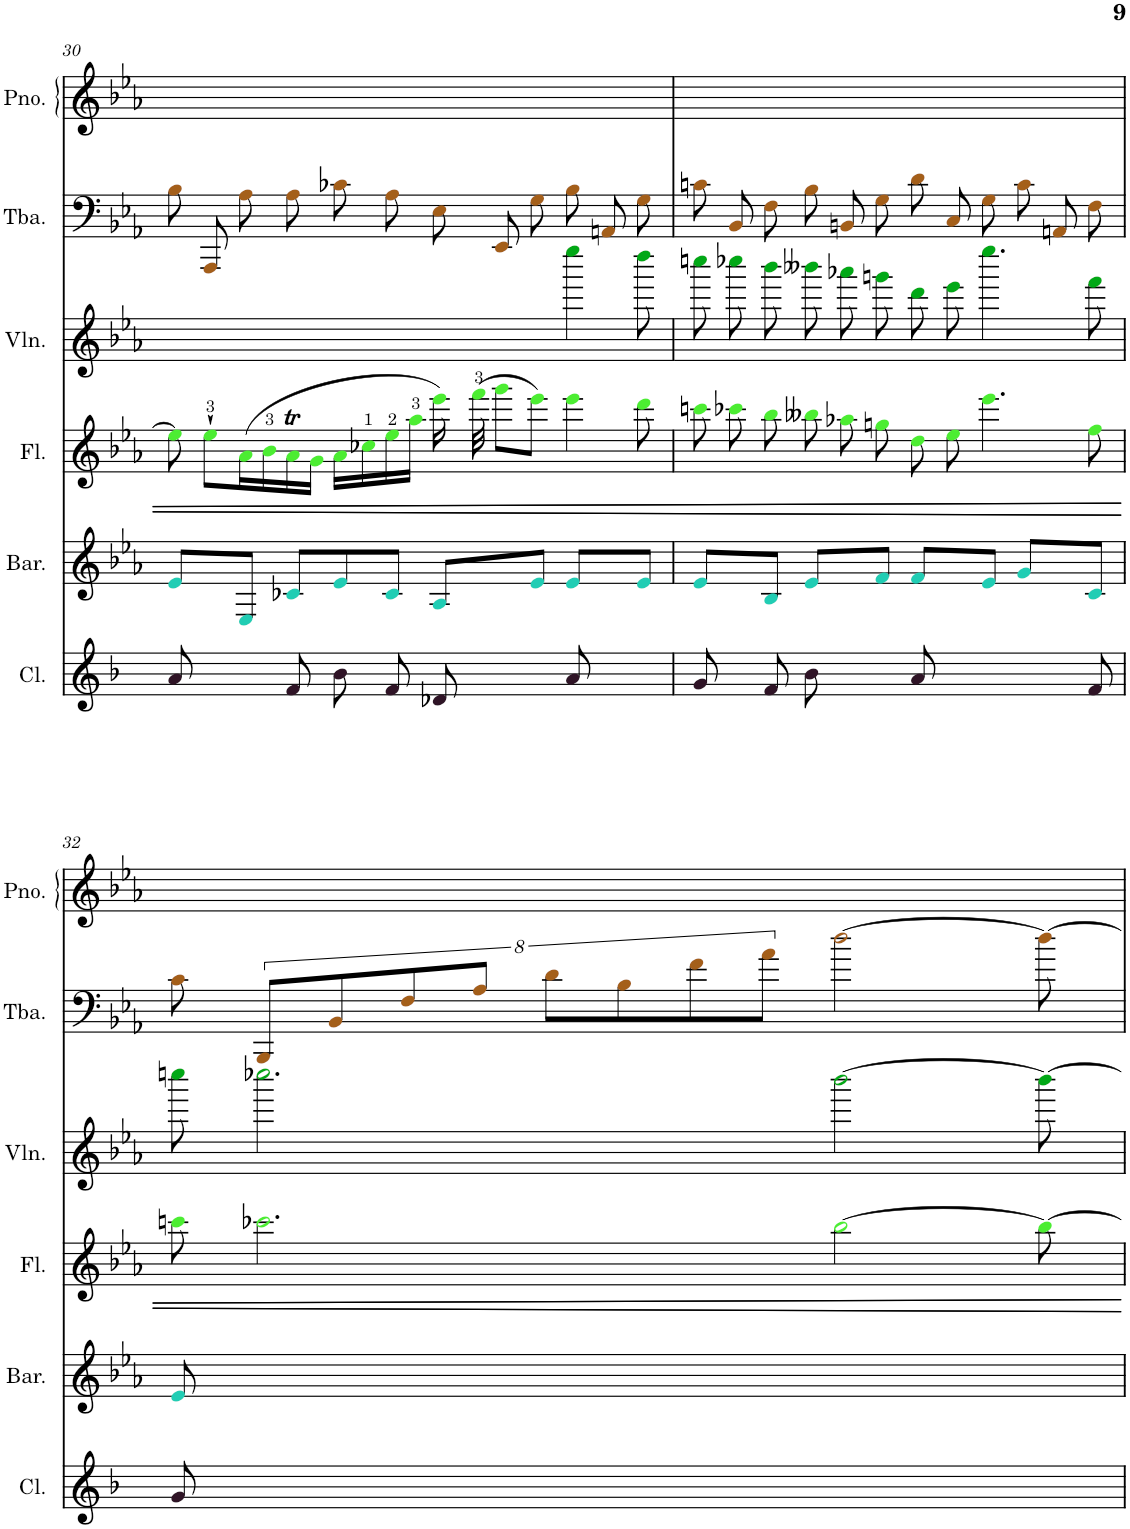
**kern	**kern	**kern	**kern	**kern	**kern
*part6	*part5	*part4	*part3	*part2	*part1
*staff6	*staff5	*staff4	*staff3	*staff2	*staff1
*I"Clarinet	*I"Baritone	*I"Flute	*I"Violin	*I"Tuba	*I"Piano
*I'Cl.	*I'Bar.	*I'Fl.	*I'Vln.	*I'Tba.	*I'Pno.
!!LO:PB:g=z
*clefG2	*clefG2	*clefG2	*clefG2	*clefF4	*clefG2
*Trd1c2	*	*	*	*	*
*k[b-]	*k[b-e-a-]	*k[b-e-a-]	*k[b-e-a-]	*k[b-e-a-]	*k[b-e-a-]
*M12/8	*M12/8	*M12/8	*M12/8	*M12/8	*M12/8
=30	=30	=30	=30	=30	=30
8ai/	8e-j/L	8ee-Z\]	8ryy	8B-V\	8ryy
4ryy	8ryy	8ee-`Z\L	1ryy	8AAA-V/	1ryy
.	8E-j/J	(16a-Z\L	.	8A-V\	.
.	.	16b-Z\	.	.	.
8fi/L	8c-Xj/L	16a->Z\	.	8A-V\	.
.	.	16gZ\JJ	.	.	.
8b-i/	8e-j/	16a-Z\LL	.	8c-XV\	.
.	.	16cc-XZ\	.	.	.
8fi/J	8c-j/J	16ee-Z\	.	8A-V\	.
.	.	16aa-Z\JJ	.	.	.
8d-Xi/	8A-j/L	16eee-Z\)	.	8E-V\	.
.	.	32ryy	.	.	.
.	.	(32fffZ\	.	.	.
4ryy	8ryy	8gggZ\L	.	8EE-V/	.
.	8e-j/J	8eee-Z\J)	.	8GV\	.
8ai/	8e-j/L	4eee-Z\	4eeee-N\	8B-V\	4.ryy
4ryy	8ryy	.	.	8AAnV/	.
.	8e-j/J	8dddZ\	8ddddN\	8GV\	.
=31	=31	=31	=31	=31	=31
8gi/	8e-j/L	8cccnZ\	8ccccnN\L	8cnV\	1.ryy
8ryy	8ryy	8ccc-XZ\	8cccc-XN\	8BB-V/	.
8fi/	8B-j/J	8bb-Z\	8bbb-N\J	8FV\	.
8b-i\	8e-j/L	8bb--XZ\	8bbb--XN\L	8B-V\	.
4ryy	8ryy	8aa-XZ\	8aaa-XN\	8BBnV/	.
.	8fj/J	8ggnZ\	8gggnN\J	8GV\	.
8ai/	8fj/L	8ddZ\	8dddN\L	8dV\	.
2ryy	8ryy	8ee-Z\	8eee-N\J	8CV/	.
.	8e-j/J	4.eee-Z\	4.eeee-N\	8GV\	.
.	8gj/L	.	.	8cV\	.
.	8ryy	.	.	8AAnV/	.
8fi/	8cj/J	8ffZ\	8fffN\	8FV\	.
!!LO:LB:g=z
=32	=32	=32	=32	=32	=32
8gi/	8e-j/	8cccnZ\	8ccccnN\	8cV\	8ryy
1ryy	1ryy	2.ccc-XZ\	2.cccc-XN\	32%3BBB-V/L	1ryy
.	.	.	.	32%3BB-V/	.
.	.	.	.	32%3FV/	.
.	.	.	.	32%3A-V/J	.
.	.	.	.	32%3dV\L	.
.	.	.	.	32%3B-V\	.
.	.	.	.	32%3fV\	.
.	.	.	.	32%3a-V\J	.
.	.	[2bb-Z\	[2bbb-N\	[2ddV\	.
4.ryy	4.ryy	.	.	.	4.ryy
.	.	8bb-Z\_	8bbb-N\_	8ddV\_	.
=	=	=	=	=	=
*-	*-	*-	*-	*-	*-
